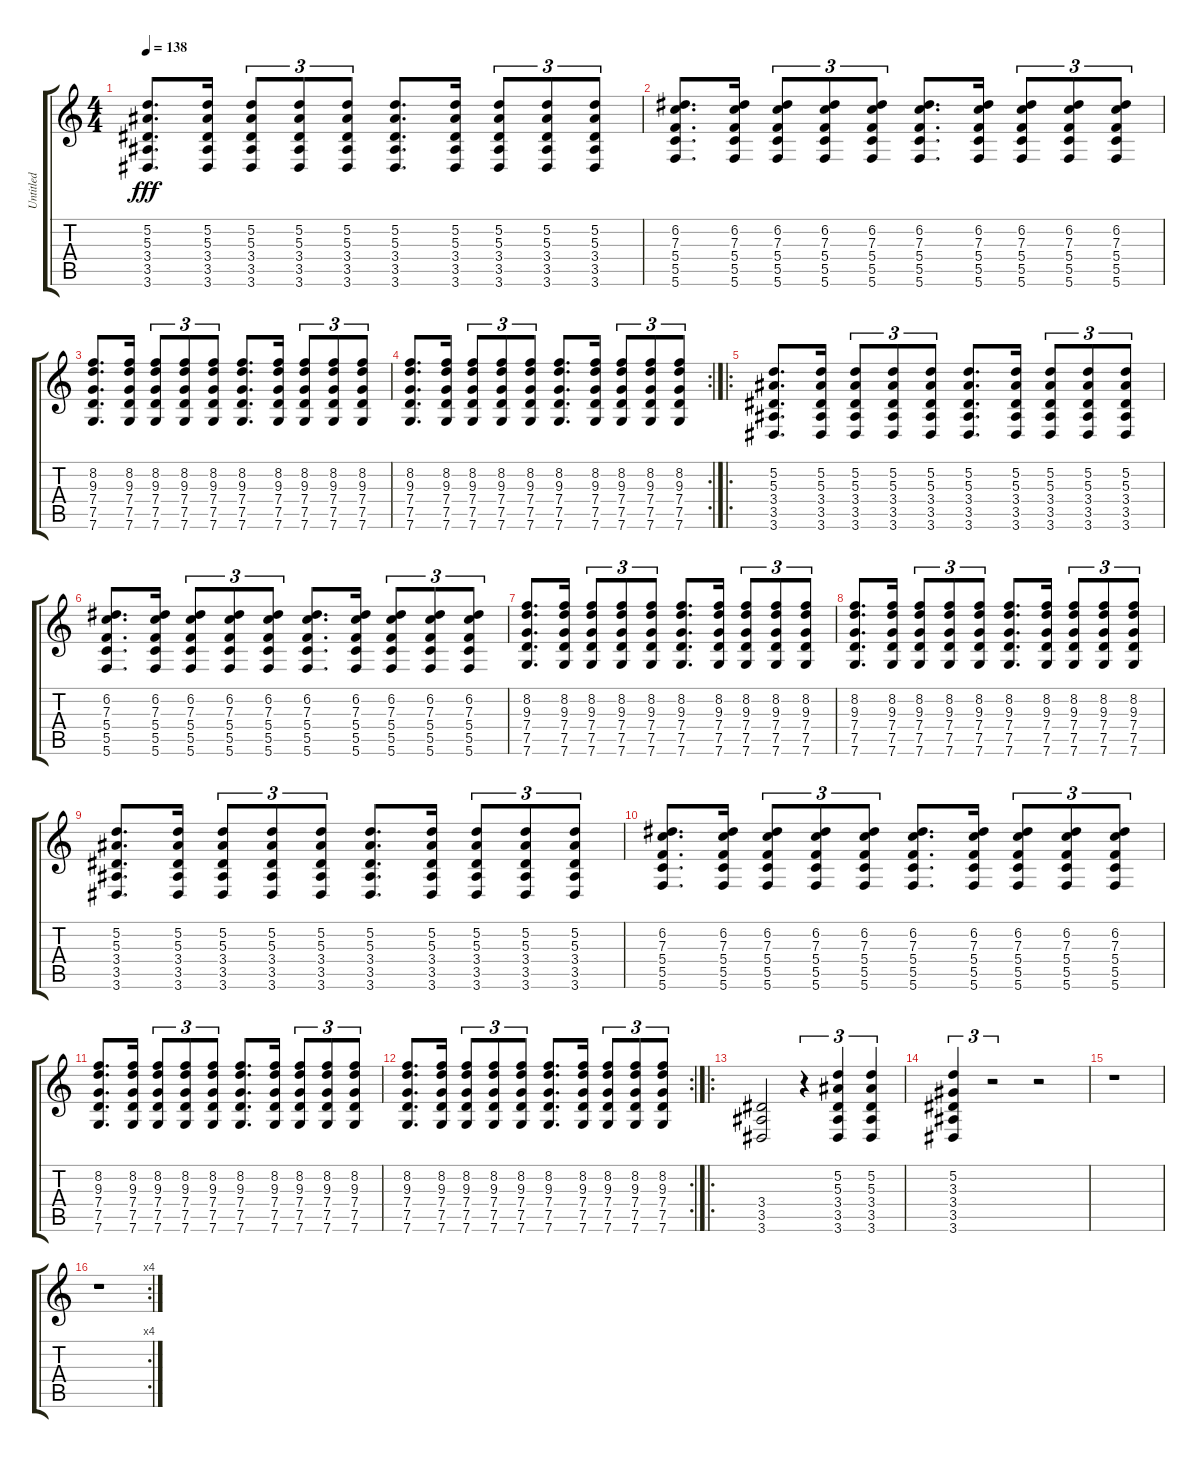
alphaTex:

\track ("Untitled" "Untitled") {instrument acousticguitarsteel}
\staff {score tabs}
\tuning (D4 A3 F3 C3 G2 C2) {hide}
\ts (4 4)
\tempo 138
\clef g2
\ks c
(5.2 5.3 3.4 3.5 3.6).8{d dy fff} (5.2 5.3 3.4 3.5 3.6).16 (5.2 5.3 3.4 3.5 3.6).8{tu (3 2)} (5.2 5.3 3.4 3.5 3.6).8{tu (3 2)} (5.2 5.3 3.4 3.5 3.6).8{tu (3 2)} (5.2 5.3 3.4 3.5 3.6).8{d} (5.2 5.3 3.4 3.5 3.6).16 (5.2 5.3 3.4 3.5 3.6).8{tu (3 2)} (5.2 5.3 3.4 3.5 3.6).8{tu (3 2)} (5.2 5.3 3.4 3.5 3.6).8{tu (3 2)} |
(6.2 7.3 5.4 5.5 5.6).8{d} (6.2 7.3 5.4 5.5 5.6).16 (6.2 7.3 5.4 5.5 5.6).8{tu (3 2)} (6.2 7.3 5.4 5.5 5.6).8{tu (3 2)} (6.2 7.3 5.4 5.5 5.6).8{tu (3 2)} (6.2 7.3 5.4 5.5 5.6).8{d} (6.2 7.3 5.4 5.5 5.6).16 (6.2 7.3 5.4 5.5 5.6).8{tu (3 2)} (6.2 7.3 5.4 5.5 5.6).8{tu (3 2)} (6.2 7.3 5.4 5.5 5.6).8{tu (3 2)} |
(8.2 9.3 7.4 7.5 7.6).8{d} (8.2 9.3 7.4 7.5 7.6).16 (8.2 9.3 7.4 7.5 7.6).8{tu (3 2)} (8.2 9.3 7.4 7.5 7.6).8{tu (3 2)} (8.2 9.3 7.4 7.5 7.6).8{tu (3 2)} (8.2 9.3 7.4 7.5 7.6).8{d} (8.2 9.3 7.4 7.5 7.6).16 (8.2 9.3 7.4 7.5 7.6).8{tu (3 2)} (8.2 9.3 7.4 7.5 7.6).8{tu (3 2)} (8.2 9.3 7.4 7.5 7.6).8{tu (3 2)} |
\rc 2
(8.2 9.3 7.4 7.5 7.6).8{d} (8.2 9.3 7.4 7.5 7.6).16 (8.2 9.3 7.4 7.5 7.6).8{tu (3 2)} (8.2 9.3 7.4 7.5 7.6).8{tu (3 2)} (8.2 9.3 7.4 7.5 7.6).8{tu (3 2)} (8.2 9.3 7.4 7.5 7.6).8{d} (8.2 9.3 7.4 7.5 7.6).16 (8.2 9.3 7.4 7.5 7.6).8{tu (3 2)} (8.2 9.3 7.4 7.5 7.6).8{tu (3 2)} (8.2 9.3 7.4 7.5 7.6).8{tu (3 2)} |
\ro
(5.2 5.3 3.4 3.5 3.6).8{d} (5.2 5.3 3.4 3.5 3.6).16 (5.2 5.3 3.4 3.5 3.6).8{tu (3 2)} (5.2 5.3 3.4 3.5 3.6).8{tu (3 2)} (5.2 5.3 3.4 3.5 3.6).8{tu (3 2)} (5.2 5.3 3.4 3.5 3.6).8{d} (5.2 5.3 3.4 3.5 3.6).16 (5.2 5.3 3.4 3.5 3.6).8{tu (3 2)} (5.2 5.3 3.4 3.5 3.6).8{tu (3 2)} (5.2 5.3 3.4 3.5 3.6).8{tu (3 2)} |
(6.2 7.3 5.4 5.5 5.6).8{d} (6.2 7.3 5.4 5.5 5.6).16 (6.2 7.3 5.4 5.5 5.6).8{tu (3 2)} (6.2 7.3 5.4 5.5 5.6).8{tu (3 2)} (6.2 7.3 5.4 5.5 5.6).8{tu (3 2)} (6.2 7.3 5.4 5.5 5.6).8{d} (6.2 7.3 5.4 5.5 5.6).16 (6.2 7.3 5.4 5.5 5.6).8{tu (3 2)} (6.2 7.3 5.4 5.5 5.6).8{tu (3 2)} (6.2 7.3 5.4 5.5 5.6).8{tu (3 2)} |
(8.2 9.3 7.4 7.5 7.6).8{d} (8.2 9.3 7.4 7.5 7.6).16 (8.2 9.3 7.4 7.5 7.6).8{tu (3 2)} (8.2 9.3 7.4 7.5 7.6).8{tu (3 2)} (8.2 9.3 7.4 7.5 7.6).8{tu (3 2)} (8.2 9.3 7.4 7.5 7.6).8{d} (8.2 9.3 7.4 7.5 7.6).16 (8.2 9.3 7.4 7.5 7.6).8{tu (3 2)} (8.2 9.3 7.4 7.5 7.6).8{tu (3 2)} (8.2 9.3 7.4 7.5 7.6).8{tu (3 2)} |
(8.2 9.3 7.4 7.5 7.6).8{d} (8.2 9.3 7.4 7.5 7.6).16 (8.2 9.3 7.4 7.5 7.6).8{tu (3 2)} (8.2 9.3 7.4 7.5 7.6).8{tu (3 2)} (8.2 9.3 7.4 7.5 7.6).8{tu (3 2)} (8.2 9.3 7.4 7.5 7.6).8{d} (8.2 9.3 7.4 7.5 7.6).16 (8.2 9.3 7.4 7.5 7.6).8{tu (3 2)} (8.2 9.3 7.4 7.5 7.6).8{tu (3 2)} (8.2 9.3 7.4 7.5 7.6).8{tu (3 2)} |
(5.2 5.3 3.4 3.5 3.6).8{d} (5.2 5.3 3.4 3.5 3.6).16 (5.2 5.3 3.4 3.5 3.6).8{tu (3 2)} (5.2 5.3 3.4 3.5 3.6).8{tu (3 2)} (5.2 5.3 3.4 3.5 3.6).8{tu (3 2)} (5.2 5.3 3.4 3.5 3.6).8{d} (5.2 5.3 3.4 3.5 3.6).16 (5.2 5.3 3.4 3.5 3.6).8{tu (3 2)} (5.2 5.3 3.4 3.5 3.6).8{tu (3 2)} (5.2 5.3 3.4 3.5 3.6).8{tu (3 2)} |
(6.2 7.3 5.4 5.5 5.6).8{d} (6.2 7.3 5.4 5.5 5.6).16 (6.2 7.3 5.4 5.5 5.6).8{tu (3 2)} (6.2 7.3 5.4 5.5 5.6).8{tu (3 2)} (6.2 7.3 5.4 5.5 5.6).8{tu (3 2)} (6.2 7.3 5.4 5.5 5.6).8{d} (6.2 7.3 5.4 5.5 5.6).16 (6.2 7.3 5.4 5.5 5.6).8{tu (3 2)} (6.2 7.3 5.4 5.5 5.6).8{tu (3 2)} (6.2 7.3 5.4 5.5 5.6).8{tu (3 2)} |
(8.2 9.3 7.4 7.5 7.6).8{d} (8.2 9.3 7.4 7.5 7.6).16 (8.2 9.3 7.4 7.5 7.6).8{tu (3 2)} (8.2 9.3 7.4 7.5 7.6).8{tu (3 2)} (8.2 9.3 7.4 7.5 7.6).8{tu (3 2)} (8.2 9.3 7.4 7.5 7.6).8{d} (8.2 9.3 7.4 7.5 7.6).16 (8.2 9.3 7.4 7.5 7.6).8{tu (3 2)} (8.2 9.3 7.4 7.5 7.6).8{tu (3 2)} (8.2 9.3 7.4 7.5 7.6).8{tu (3 2)} |
\rc 2
(8.2 9.3 7.4 7.5 7.6).8{d} (8.2 9.3 7.4 7.5 7.6).16 (8.2 9.3 7.4 7.5 7.6).8{tu (3 2)} (8.2 9.3 7.4 7.5 7.6).8{tu (3 2)} (8.2 9.3 7.4 7.5 7.6).8{tu (3 2)} (8.2 9.3 7.4 7.5 7.6).8{d} (8.2 9.3 7.4 7.5 7.6).16 (8.2 9.3 7.4 7.5 7.6).8{tu (3 2)} (8.2 9.3 7.4 7.5 7.6).8{tu (3 2)} (8.2 9.3 7.4 7.5 7.6).8{tu (3 2)} |
\ro
(3.4 3.5 3.6).2 r.4{tu (3 2)} (5.2 5.3 3.4 3.5 3.6).4{tu (3 2)} (5.2 5.3 3.4 3.5 3.6).4{tu (3 2)} |
(5.2 3.3 3.4 3.5 3.6).4{tu (3 2)} r.2{tu (3 2)} r.2 |
r.1 |
\rc 4
r.1
